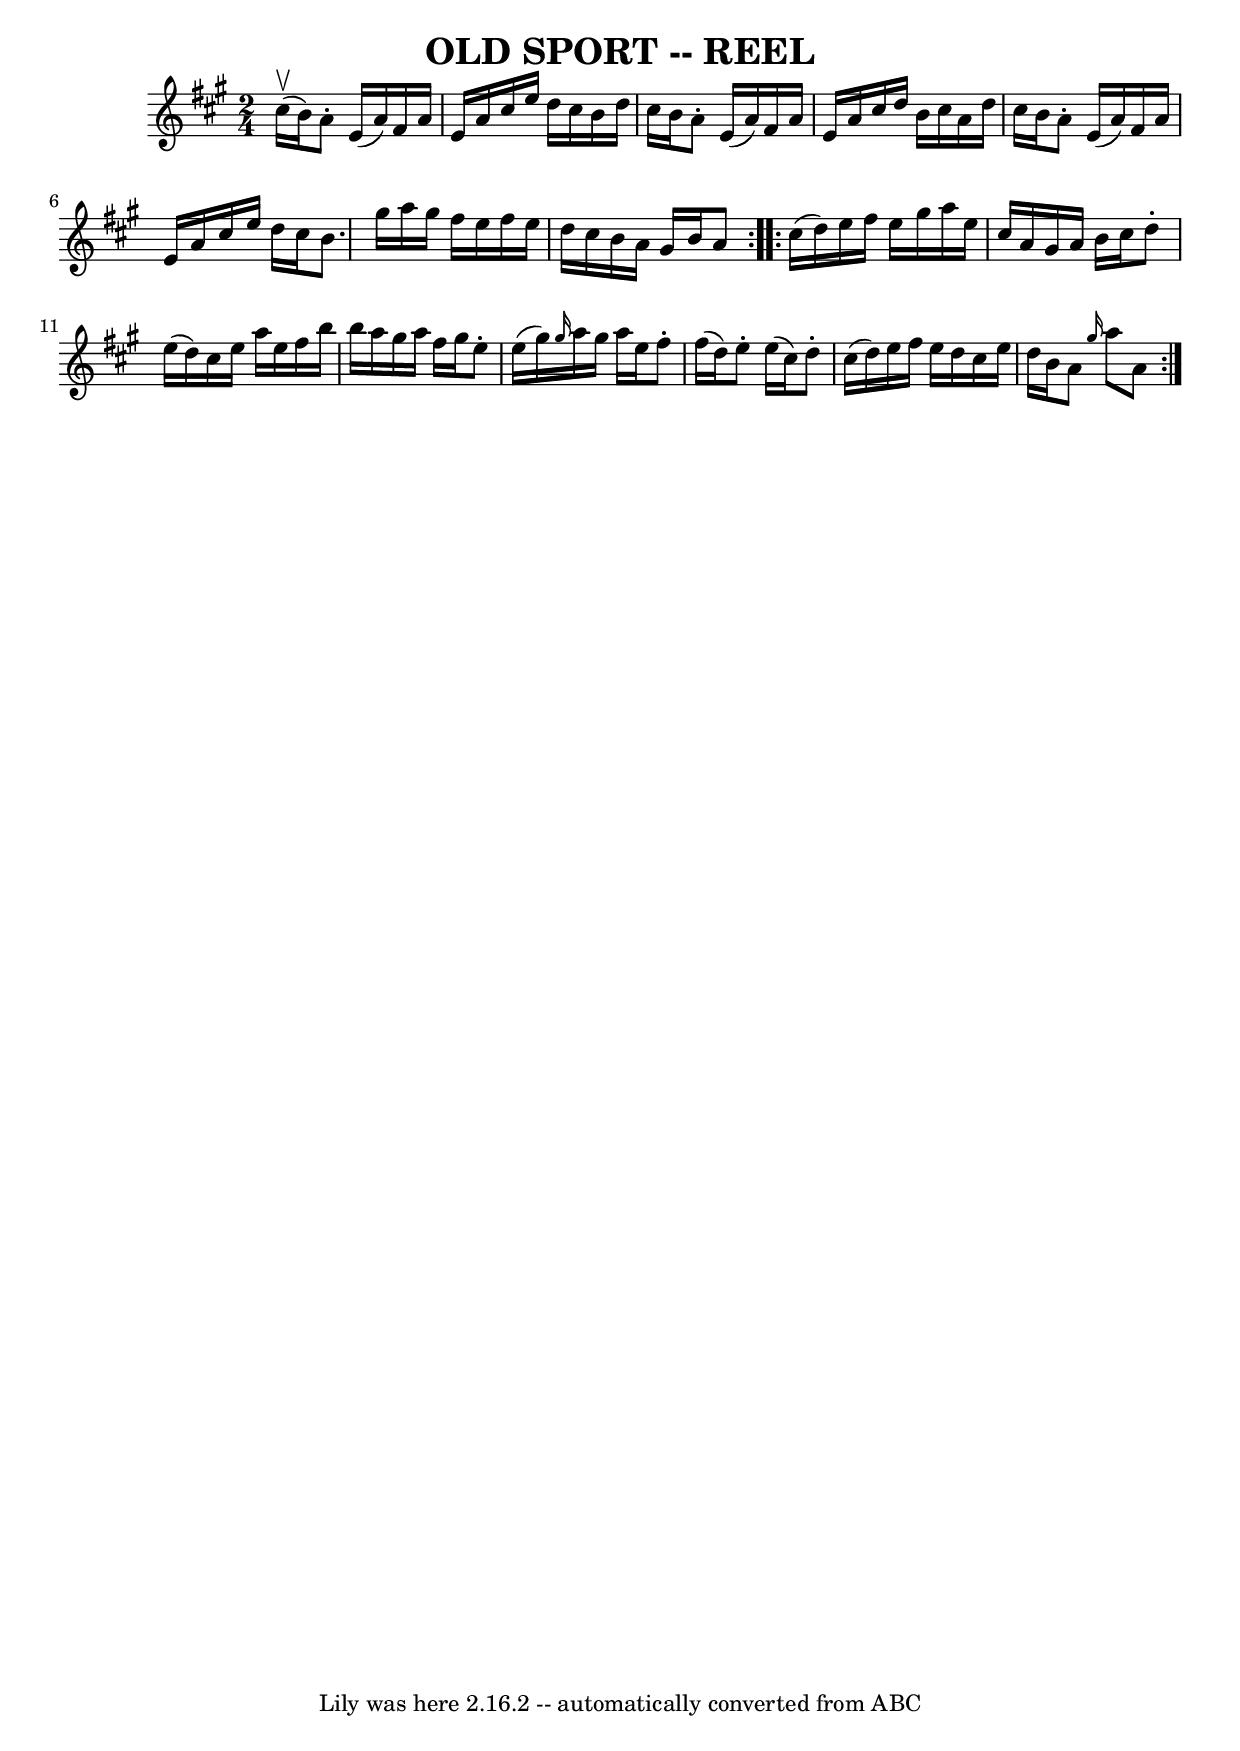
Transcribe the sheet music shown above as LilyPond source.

\version "2.16.2"
\include "Mammoth.ily"
\header {
  %% book = "Ryan's Mammoth Collection of Fiddle Tunes"
  crossRefNumber = "1"
  footnotes = ""
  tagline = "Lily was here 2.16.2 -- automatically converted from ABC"
  title = "OLD SPORT -- REEL"

}
voicedefault =  {



  \repeat volta 2 {

    \time 2/4 
    \key a \major
 cis''16 (^\upbow b'16)       |
    a'8 -. 
    e'16 (a'16) fis'16 a'16 e'16 a'16    |
    cis''16    
    e''16 d''16 cis''16 b'16 d''16 cis''16 b'16    |
    a'8 
    -. e'16 (a'16) fis'16 a'16 e'16 a'16    |
    cis''16   
    d''16 b'16 cis''16 a'16 d''16 cis''16 b'16    |
    
    |
    a'8 -. e'16 (a'16) fis'16 a'16 e'16 a'16    
    |
    cis''16 e''16 d''16 cis''16 b'8. gis''16    |
    
    a''16 gis''16 fis''16 e''16 fis''16 e''16 d''16 cis''16   
    |
    b'16 a'16 gis'16 b'16 a'8    
  }     
  \repeat volta 2 {
    
    cis''16 (d''16)       |
    e''16 fis''16 e''16 gis''16    
    a''16 e''16 cis''16 a'16    |
    gis'16 a'16 b'16    
    cis''16 d''8 -. e''16 (d''16)   |
    cis''16 e''16 a''16 
    e''16 fis''16 b''16 b''16 a''16    |
    gis''16 a''16   
    fis''16 gis''16 e''8 -. e''16 (gis''16)   |
    |
    
    \grace { gis''16  
	   } a''16 gis''16 a''16 e''16 fis''8 -.   
    fis''16 (d''16)   |
    e''8 -. e''16 (cis''16) d''8 -.   
    cis''16 (d''16)   |
    e''16 fis''16 e''16 d''16    
    cis''16 e''16 d''16 b'16    |
    a'8  \grace { gis''16  
		}   
    a''8 a'8    
  }   

}

\score{
  <<

    \context Staff="default"
    {
      \voicedefault 
      
    }

  >>
  \layout {
    
  }
  \midi {
  }

}
